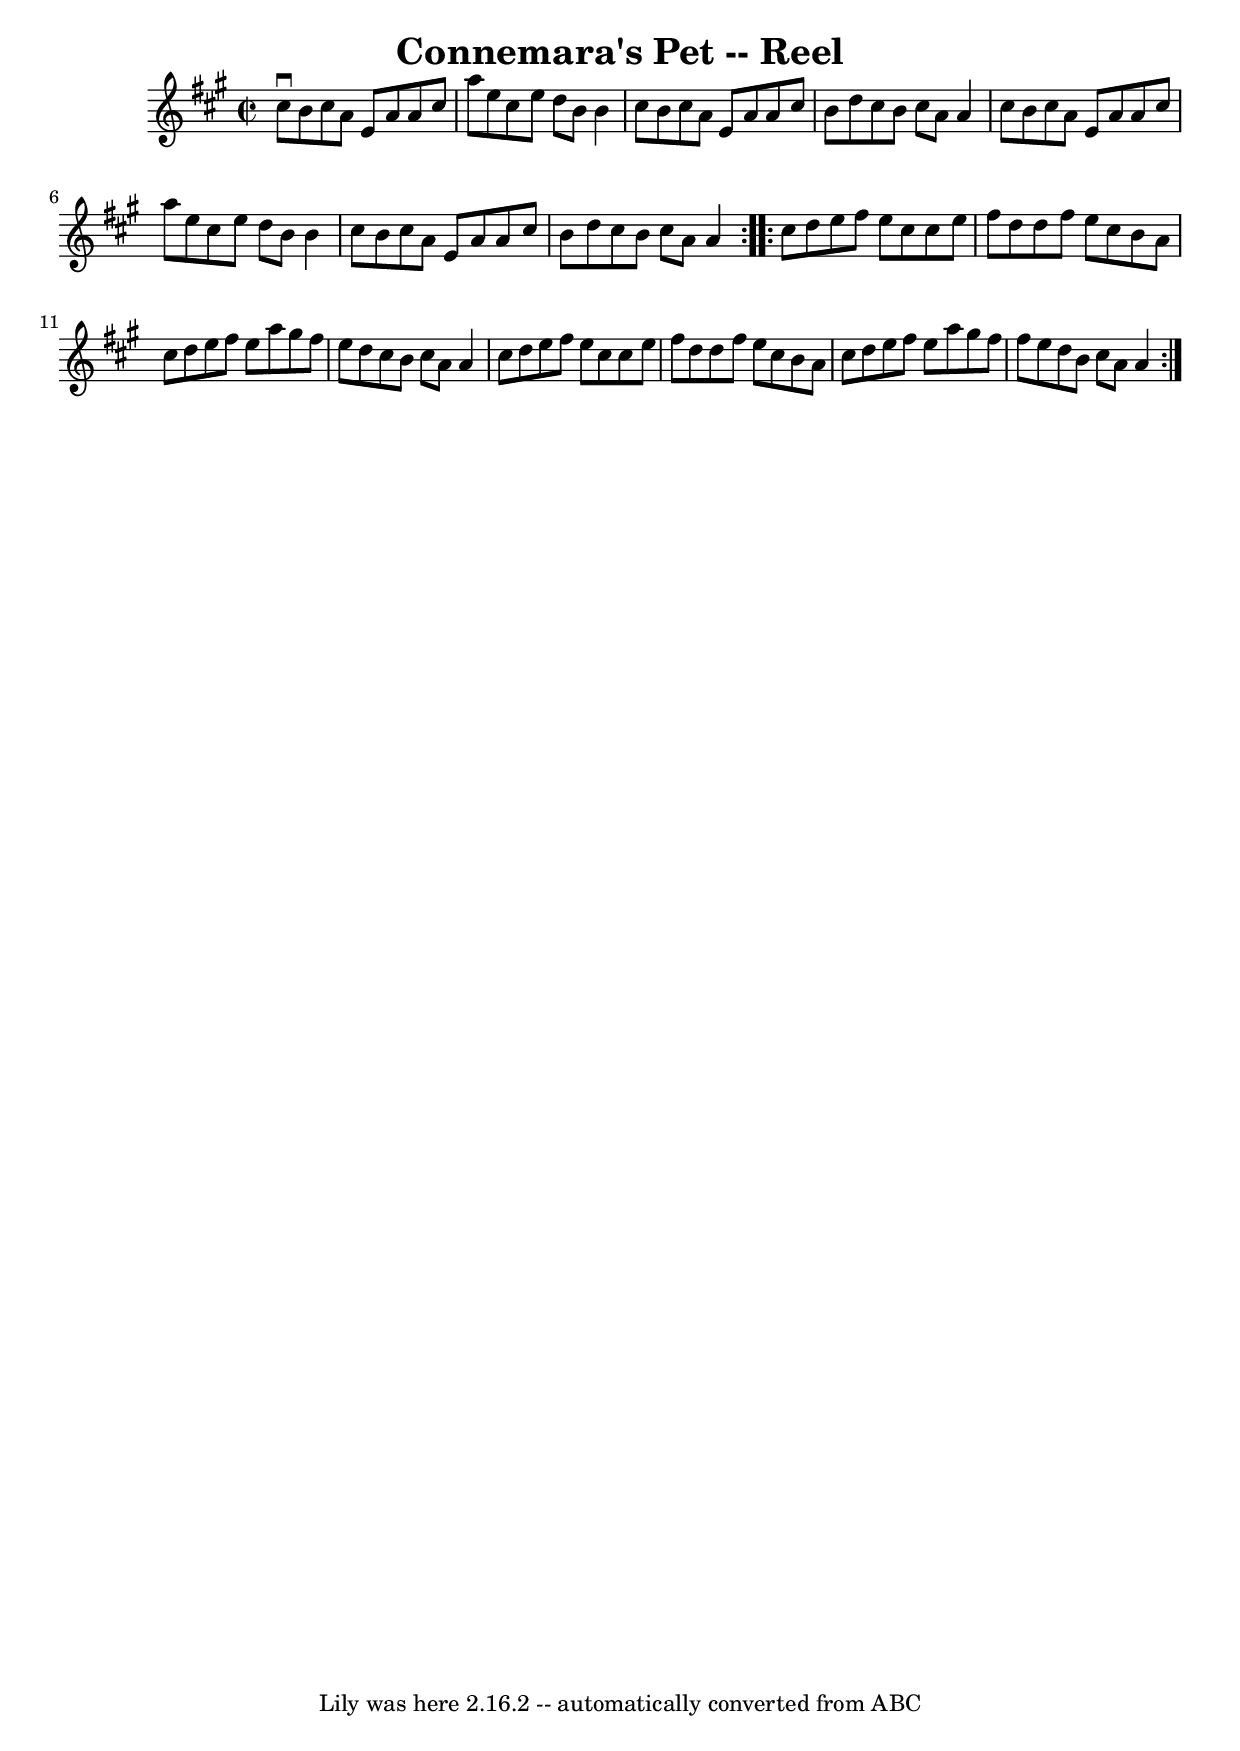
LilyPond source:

\version "2.16.2"
\include "Mammoth.ily"
\header {
	%% book = "Ryan's Mammoth Collection"
	crossRefNumber = "1"
	footnotes = ""
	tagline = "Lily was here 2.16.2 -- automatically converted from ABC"
	title = "Connemara's Pet -- Reel"
}
voicedefault =  {


\repeat volta 2 {
\override Staff.TimeSignature #'style = #'C
 \time 2/2 
\key a \major cis''8^\downbow b'8 cis''8 a'8 e'8    
a'8 a'8 cis''8  |
 a''8 e''8 cis''8 e''8 d''8 b'8  
 b'4  |
 cis''8 b'8 cis''8 a'8 e'8 a'8 a'8 cis''8 
 |
 b'8 d''8 cis''8 b'8 cis''8 a'8 a'4  |
     
cis''8 b'8 cis''8 a'8 e'8 a'8 a'8 cis''8  |
 a''8  
 e''8 cis''8 e''8 d''8 b'8 b'4  |
 cis''8 b'8    
cis''8 a'8 e'8 a'8 a'8 cis''8  |
 b'8 d''8 cis''8  
 b'8 cis''8 a'8 a'4  } \repeat volta 2 { cis''8 d''8 e''8   
 fis''8 e''8 cis''8 cis''8 e''8  |
 fis''8 d''8 d''8  
 fis''8 e''8 cis''8 b'8 a'8  |
 cis''8 d''8 e''8    
fis''8 e''8 a''8 gis''8 fis''8  |
 e''8 d''8 cis''8   
 b'8 cis''8 a'8 a'4  |
 cis''8 d''8 e''8 fis''8    
e''8 cis''8 cis''8 e''8  |
 fis''8 d''8 d''8 fis''8   
 e''8 cis''8 b'8 a'8  |
 cis''8 d''8 e''8 fis''8    
e''8 a''8 gis''8 fis''8  |
 fis''8 e''8 d''8 b'8    
cis''8 a'8 a'4  }   
}

\score{
    <<

	\context Staff="default"
	{
	    \voicedefault 
	}

    >>
	\layout {
	}
	\midi {}
}
